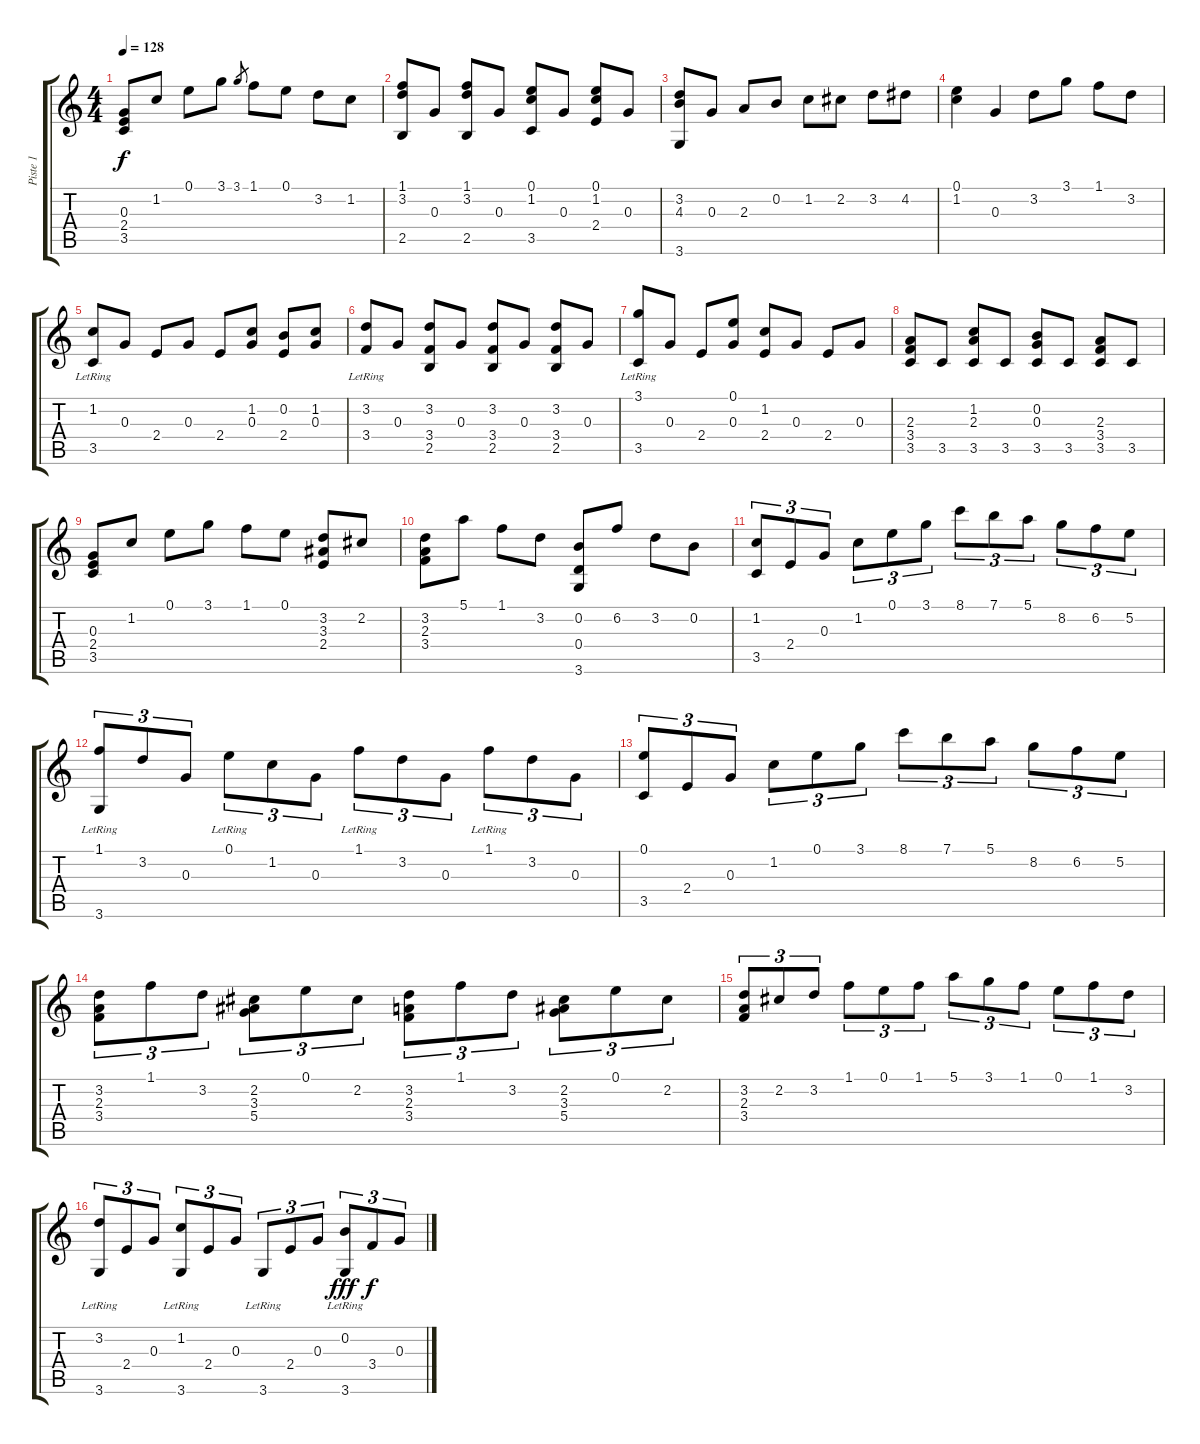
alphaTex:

\track ("Piste 1" "Piste 1") {instrument acousticguitarnylon}
\staff {score tabs}
\tuning (E4 B3 G3 D3 A2 E2) {hide}
\ts (4 4)
\tempo 128
\clef g2
\ks c
(0.3 2.4 3.5).8{dy f} 1.2.8 0.1.8 3.1.8 3.1.8{gr} 1.1.8 0.1.8 3.2.8 1.2.8 |
(1.1 3.2 2.5).8 0.3.8 (1.1 3.2 2.5).8 0.3.8 (0.1 1.2 3.5).8 0.3.8 (0.1 1.2 2.4).8 0.3.8 |
(3.2 4.3 3.6).8 0.3.8 2.3.8 0.2.8 1.2.8 2.2.8 3.2.8 4.2.8 |
(0.1 1.2).4 0.3.4 3.2.8 3.1.8 1.1.8 3.2.8 |
(1.2 3.5{lr}).8 0.3.8 2.4.8 0.3.8 2.4.8 (1.2 0.3).8 (0.2 2.4).8 (1.2 0.3).8 |
(3.2 3.4{lr}).8 0.3.8 (3.2 3.4 2.5).8 0.3.8 (3.2 3.4 2.5).8 0.3.8 (3.2 3.4 2.5).8 0.3.8 |
(3.1 3.5{lr}).8 0.3.8 2.4.8 (0.1 0.3).8 (1.2 2.4).8 0.3.8 2.4.8 0.3.8 |
(2.3 3.4 3.5).8 3.5.8 (1.2 2.3 3.5).8 3.5.8 (0.2 0.3 3.5).8 3.5.8 (2.3 3.4 3.5).8 3.5.8 |
(0.3 2.4 3.5).8 1.2.8 0.1.8 3.1.8 1.1.8 0.1.8 (3.2 3.3 2.4).8 2.2.8 |
(3.2 2.3 3.4).8 5.1.8 1.1.8 3.2.8 (0.2 0.4 3.6).8 6.2.8 3.2.8 0.2.8 |
(1.2 3.5).8{tu (3 2)} 2.4.8{tu (3 2)} 0.3.8{tu (3 2)} 1.2.8{tu (3 2)} 0.1.8{tu (3 2)} 3.1.8{tu (3 2)} 8.1.8{tu (3 2)} 7.1.8{tu (3 2)} 5.1.8{tu (3 2)} 8.2.8{tu (3 2)} 6.2.8{tu (3 2)} 5.2.8{tu (3 2)} |
(1.1{lr} 3.6{lr}).8{tu (3 2)} 3.2.8{tu (3 2)} 0.3.8{tu (3 2)} 0.1{lr}.8{tu (3 2)} 1.2.8{tu (3 2)} 0.3.8{tu (3 2)} 1.1{lr}.8{tu (3 2)} 3.2.8{tu (3 2)} 0.3.8{tu (3 2)} 1.1{lr}.8{tu (3 2)} 3.2.8{tu (3 2)} 0.3.8{tu (3 2)} |
(0.1 3.5).8{tu (3 2)} 2.4.8{tu (3 2)} 0.3.8{tu (3 2)} 1.2.8{tu (3 2)} 0.1.8{tu (3 2)} 3.1.8{tu (3 2)} 8.1.8{tu (3 2)} 7.1.8{tu (3 2)} 5.1.8{tu (3 2)} 8.2.8{tu (3 2)} 6.2.8{tu (3 2)} 5.2.8{tu (3 2)} |
(3.2 2.3 3.4).8{tu (3 2)} 1.1.8{tu (3 2)} 3.2.8{tu (3 2)} (2.2 3.3 5.4).8{tu (3 2)} 0.1.8{tu (3 2)} 2.2.8{tu (3 2)} (3.2 2.3 3.4).8{tu (3 2)} 1.1.8{tu (3 2)} 3.2.8{tu (3 2)} (2.2 3.3 5.4).8{tu (3 2)} 0.1.8{tu (3 2)} 2.2.8{tu (3 2)} |
(3.2 2.3 3.4).8{tu (3 2)} 2.2.8{tu (3 2)} 3.2.8{tu (3 2)} 1.1.8{tu (3 2)} 0.1.8{tu (3 2)} 1.1.8{tu (3 2)} 5.1.8{tu (3 2)} 3.1.8{tu (3 2)} 1.1.8{tu (3 2)} 0.1.8{tu (3 2)} 1.1.8{tu (3 2)} 3.2.8{tu (3 2)} |
(3.2 3.6{lr}).8{tu (3 2)} 2.4.8{tu (3 2)} 0.3.8{tu (3 2)} (1.2 3.6{lr}).8{tu (3 2)} 2.4.8{tu (3 2)} 0.3.8{tu (3 2)} 3.6{lr}.8{tu (3 2)} 2.4.8{tu (3 2)} 0.3.8{tu (3 2)} (0.2 3.6{lr}).8{tu (3 2) dy fff} 3.4.8{tu (3 2) dy f} 0.3.8{tu (3 2)}
